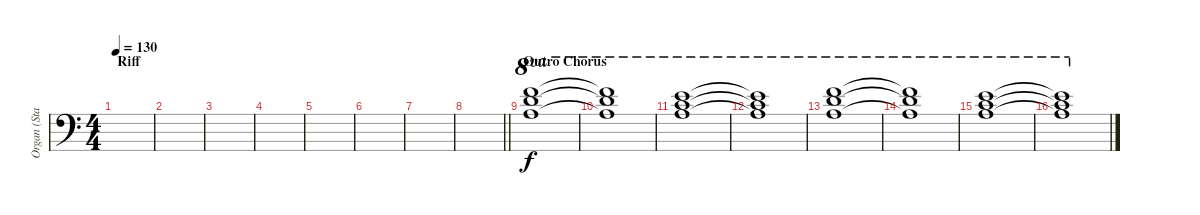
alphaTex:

\track ("Organ (Staff 2)" "Organ (Sta") {instrument drawbarorgan}
\staff {score}
\tuning (E4 B3 G3 D3 A2 E2 B1) {hide}
\ts (4 4)
\section ("" "Riff")
\tempo 130
\clef f4
\ks c
|
|
|
|
|
|
|
\barLineRight lightlight
|
\section ("" "Outro Chorus")
(13.1 10.2 19.3).1{ot 8va} |
(13.1{t} 10.2{t} 19.3{t}).1{ot 8va} |
(12.1 10.2 17.3).1{ot 8va} |
(12.1{t} 10.2{t} 17.3{t}).1{ot 8va} |
(13.1 10.2 19.3).1{ot 8va} |
(13.1{t} 10.2{t} 19.3{t}).1{ot 8va} |
(12.1 10.2 17.3).1{ot 8va} |
(12.1{t} 10.2{t} 17.3{t}).1{ot 8va}
